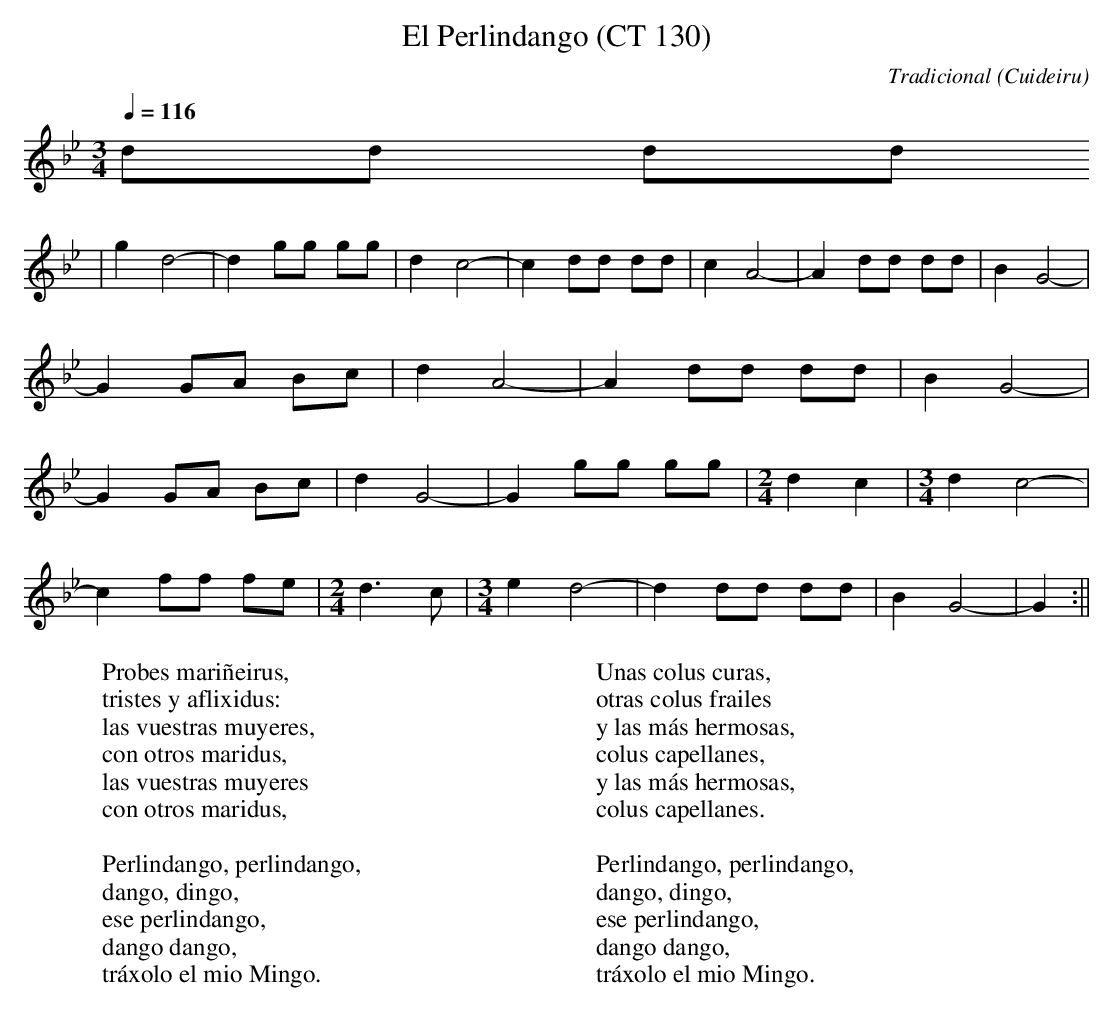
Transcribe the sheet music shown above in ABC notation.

X:1
T:El Perlindango (CT 130)
C:Tradicional
O:Cuideiru
M:3/4
L:1/8
Q:1/4=116
K:Gm
dd dd
|g2 d4-|d2 gg gg|d2 c4-|c2 dd dd|c2 A4-|A2 dd dd|B2 G4-|
G2 GA Bc|d2 A4-|A2 dd dd|B2 G4-|
G2 GA Bc|d2 G4-|G2 gg gg|[M:2/4]d2 c2|[M:3/4]d2 c4-|
c2 ff fe|[M:2/4]d3 c|[M:3/4]e2 d4-|d2 dd dd|B2 G4-|G2 :||
W:Probes mariñeirus,
W:tristes y aflixidus:
W:las vuestras muyeres,
W:con otros maridus,
W:las vuestras muyeres
W:con otros maridus,
W:
W:Perlindango, perlindango,
W:dango, dingo,
W:ese perlindango,
W:dango dango,
W:tráxolo el mio Mingo.
W:
W:Unas colus curas,
W:otras colus frailes
W:y las más hermosas,
W:colus capellanes,
W:y las más hermosas,
W:colus capellanes.
W:
W:Perlindango, perlindango,
W:dango, dingo,
W:ese perlindango,
W:dango dango,
W:tráxolo el mio Mingo.
W:
